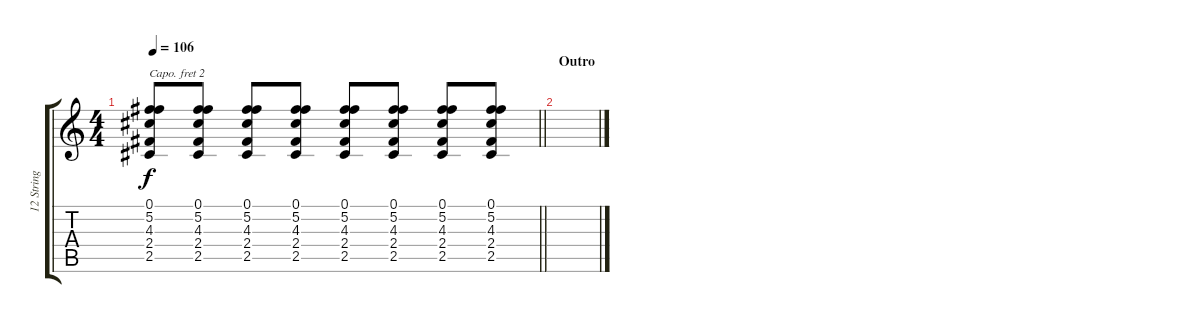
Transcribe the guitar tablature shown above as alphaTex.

\track ("12 String Gtr. [Lightfoot]" "12 String ") {instrument acousticguitarsteel}
\staff {score tabs}
\capo 2
\tuning (E4 B3 G3 D3 A2 E2) {hide}
\ts (4 4)
\tempo 106
\clef g2
\barLineRight lightlight
\ks c
(0.1 5.2 4.3 2.4 2.5).8{dy f} (0.1 5.2 4.3 2.4 2.5).8 (0.1 5.2 4.3 2.4 2.5).8 (0.1 5.2 4.3 2.4 2.5).8 (0.1 5.2 4.3 2.4 2.5).8 (0.1 5.2 4.3 2.4 2.5).8 (0.1 5.2 4.3 2.4 2.5).8 (0.1 5.2 4.3 2.4 2.5).8 |
\section ("" "Outro")
